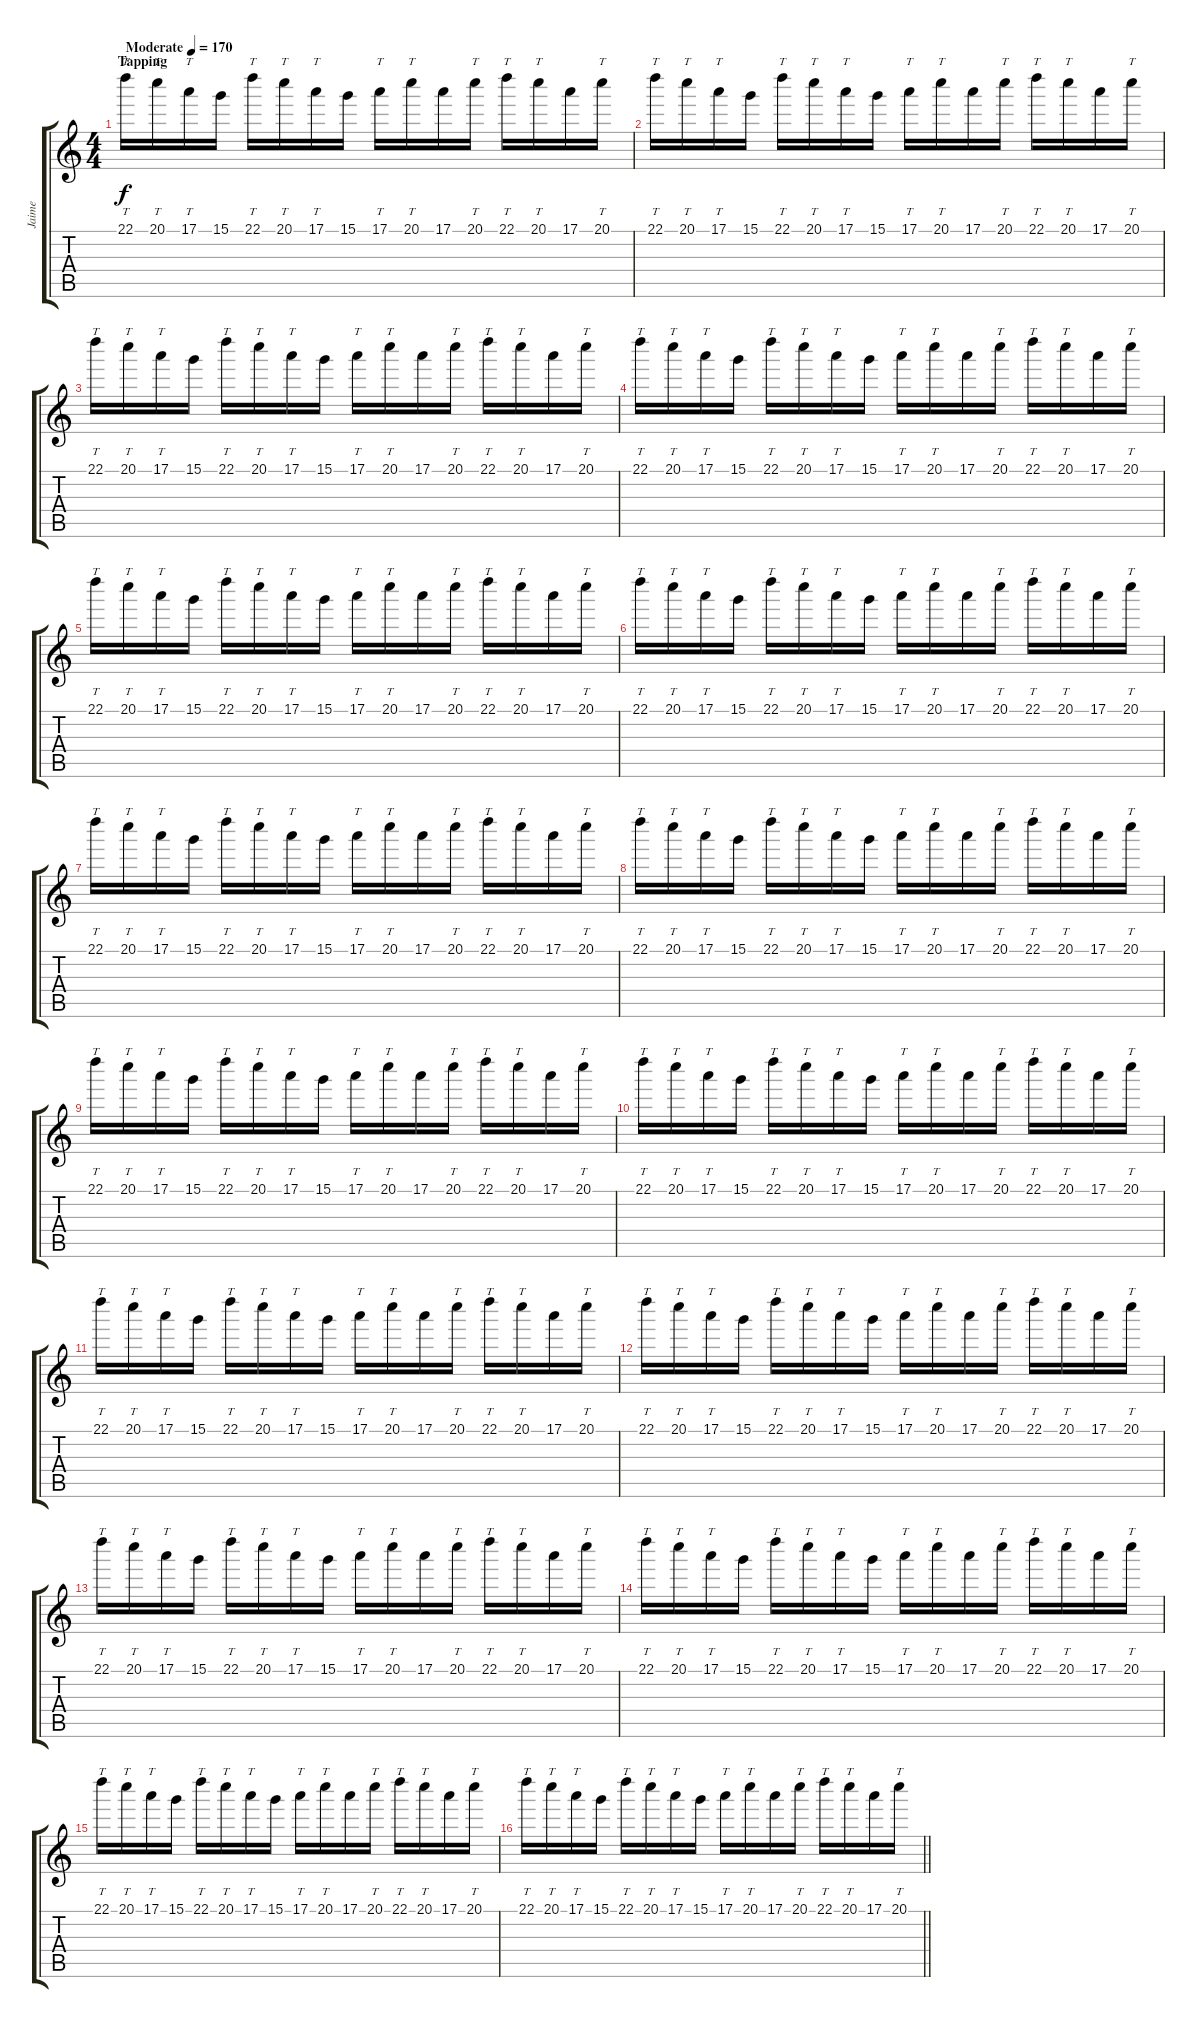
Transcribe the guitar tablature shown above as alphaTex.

\track ("Jaime" "Jaime") {instrument overdrivenguitar}
\staff {score tabs}
\tuning (E4 B3 G3 D3 A2 E2) {hide}
\ts (4 4)
\section ("" "Tapping")
\tempo (170 "Moderate")
\clef g2
\ks c
22.1.16{tt dy f instrument overdrivenguitar} 20.1.16{tt} 17.1.16{tt} 15.1.16 22.1.16{tt} 20.1.16{tt} 17.1.16{tt} 15.1.16 17.1.16{tt} 20.1.16{tt} 17.1.16 20.1.16{tt} 22.1.16{tt} 20.1.16{tt} 17.1.16 20.1.16{tt} |
22.1.16{tt} 20.1.16{tt} 17.1.16{tt} 15.1.16 22.1.16{tt} 20.1.16{tt} 17.1.16{tt} 15.1.16 17.1.16{tt} 20.1.16{tt} 17.1.16 20.1.16{tt} 22.1.16{tt} 20.1.16{tt} 17.1.16 20.1.16{tt} |
22.1.16{tt} 20.1.16{tt} 17.1.16{tt} 15.1.16 22.1.16{tt} 20.1.16{tt} 17.1.16{tt} 15.1.16 17.1.16{tt} 20.1.16{tt} 17.1.16 20.1.16{tt} 22.1.16{tt} 20.1.16{tt} 17.1.16 20.1.16{tt} |
22.1.16{tt} 20.1.16{tt} 17.1.16{tt} 15.1.16 22.1.16{tt} 20.1.16{tt} 17.1.16{tt} 15.1.16 17.1.16{tt} 20.1.16{tt} 17.1.16 20.1.16{tt} 22.1.16{tt} 20.1.16{tt} 17.1.16 20.1.16{tt} |
22.1.16{tt} 20.1.16{tt} 17.1.16{tt} 15.1.16 22.1.16{tt} 20.1.16{tt} 17.1.16{tt} 15.1.16 17.1.16{tt} 20.1.16{tt} 17.1.16 20.1.16{tt} 22.1.16{tt} 20.1.16{tt} 17.1.16 20.1.16{tt} |
22.1.16{tt} 20.1.16{tt} 17.1.16{tt} 15.1.16 22.1.16{tt} 20.1.16{tt} 17.1.16{tt} 15.1.16 17.1.16{tt} 20.1.16{tt} 17.1.16 20.1.16{tt} 22.1.16{tt} 20.1.16{tt} 17.1.16 20.1.16{tt} |
22.1.16{tt} 20.1.16{tt} 17.1.16{tt} 15.1.16 22.1.16{tt} 20.1.16{tt} 17.1.16{tt} 15.1.16 17.1.16{tt} 20.1.16{tt} 17.1.16 20.1.16{tt} 22.1.16{tt} 20.1.16{tt} 17.1.16 20.1.16{tt} |
22.1.16{tt} 20.1.16{tt} 17.1.16{tt} 15.1.16 22.1.16{tt} 20.1.16{tt} 17.1.16{tt} 15.1.16 17.1.16{tt} 20.1.16{tt} 17.1.16 20.1.16{tt} 22.1.16{tt} 20.1.16{tt} 17.1.16 20.1.16{tt} |
22.1.16{tt} 20.1.16{tt} 17.1.16{tt} 15.1.16 22.1.16{tt} 20.1.16{tt} 17.1.16{tt} 15.1.16 17.1.16{tt} 20.1.16{tt} 17.1.16 20.1.16{tt} 22.1.16{tt} 20.1.16{tt} 17.1.16 20.1.16{tt} |
22.1.16{tt} 20.1.16{tt} 17.1.16{tt} 15.1.16 22.1.16{tt} 20.1.16{tt} 17.1.16{tt} 15.1.16 17.1.16{tt} 20.1.16{tt} 17.1.16 20.1.16{tt} 22.1.16{tt} 20.1.16{tt} 17.1.16 20.1.16{tt} |
22.1.16{tt} 20.1.16{tt} 17.1.16{tt} 15.1.16 22.1.16{tt} 20.1.16{tt} 17.1.16{tt} 15.1.16 17.1.16{tt} 20.1.16{tt} 17.1.16 20.1.16{tt} 22.1.16{tt} 20.1.16{tt} 17.1.16 20.1.16{tt} |
22.1.16{tt} 20.1.16{tt} 17.1.16{tt} 15.1.16 22.1.16{tt} 20.1.16{tt} 17.1.16{tt} 15.1.16 17.1.16{tt} 20.1.16{tt} 17.1.16 20.1.16{tt} 22.1.16{tt} 20.1.16{tt} 17.1.16 20.1.16{tt} |
22.1.16{tt} 20.1.16{tt} 17.1.16{tt} 15.1.16 22.1.16{tt} 20.1.16{tt} 17.1.16{tt} 15.1.16 17.1.16{tt} 20.1.16{tt} 17.1.16 20.1.16{tt} 22.1.16{tt} 20.1.16{tt} 17.1.16 20.1.16{tt} |
22.1.16{tt} 20.1.16{tt} 17.1.16{tt} 15.1.16 22.1.16{tt} 20.1.16{tt} 17.1.16{tt} 15.1.16 17.1.16{tt} 20.1.16{tt} 17.1.16 20.1.16{tt} 22.1.16{tt} 20.1.16{tt} 17.1.16 20.1.16{tt} |
22.1.16{tt} 20.1.16{tt} 17.1.16{tt} 15.1.16 22.1.16{tt} 20.1.16{tt} 17.1.16{tt} 15.1.16 17.1.16{tt} 20.1.16{tt} 17.1.16 20.1.16{tt} 22.1.16{tt} 20.1.16{tt} 17.1.16 20.1.16{tt} |
\barLineRight lightlight
22.1.16{tt} 20.1.16{tt} 17.1.16{tt} 15.1.16 22.1.16{tt} 20.1.16{tt} 17.1.16{tt} 15.1.16 17.1.16{tt} 20.1.16{tt} 17.1.16 20.1.16{tt} 22.1.16{tt} 20.1.16{tt} 17.1.16 20.1.16{tt}
